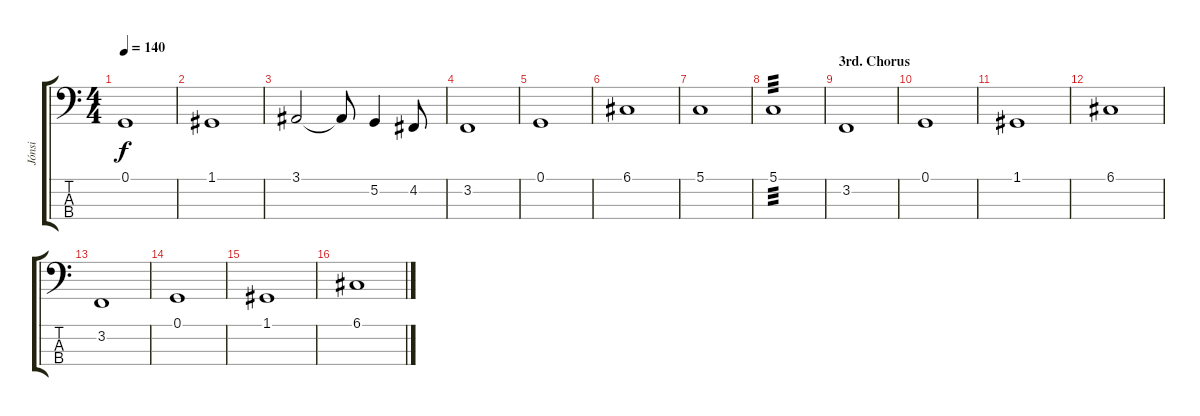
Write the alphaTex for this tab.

\track ("Jónsi" "Jónsi") {instrument lead8bassandlead}
\staff {score tabs}
\tuning (G2 D2 A1 E1) {hide}
\ts (4 4)
\tempo 140
\clef f4
\ks c
0.1.1{dy f} |
1.1.1 |
3.1.2 3.1{t}.8 5.2.4 4.2.8 |
3.2.1 |
0.1.1 |
6.1.1 |
5.1.1 |
5.1.1{tp 3} |
\section ("" "3rd. Chorus")
3.2.1 |
0.1.1 |
1.1.1 |
6.1.1 |
3.2.1 |
0.1.1 |
1.1.1 |
6.1.1
